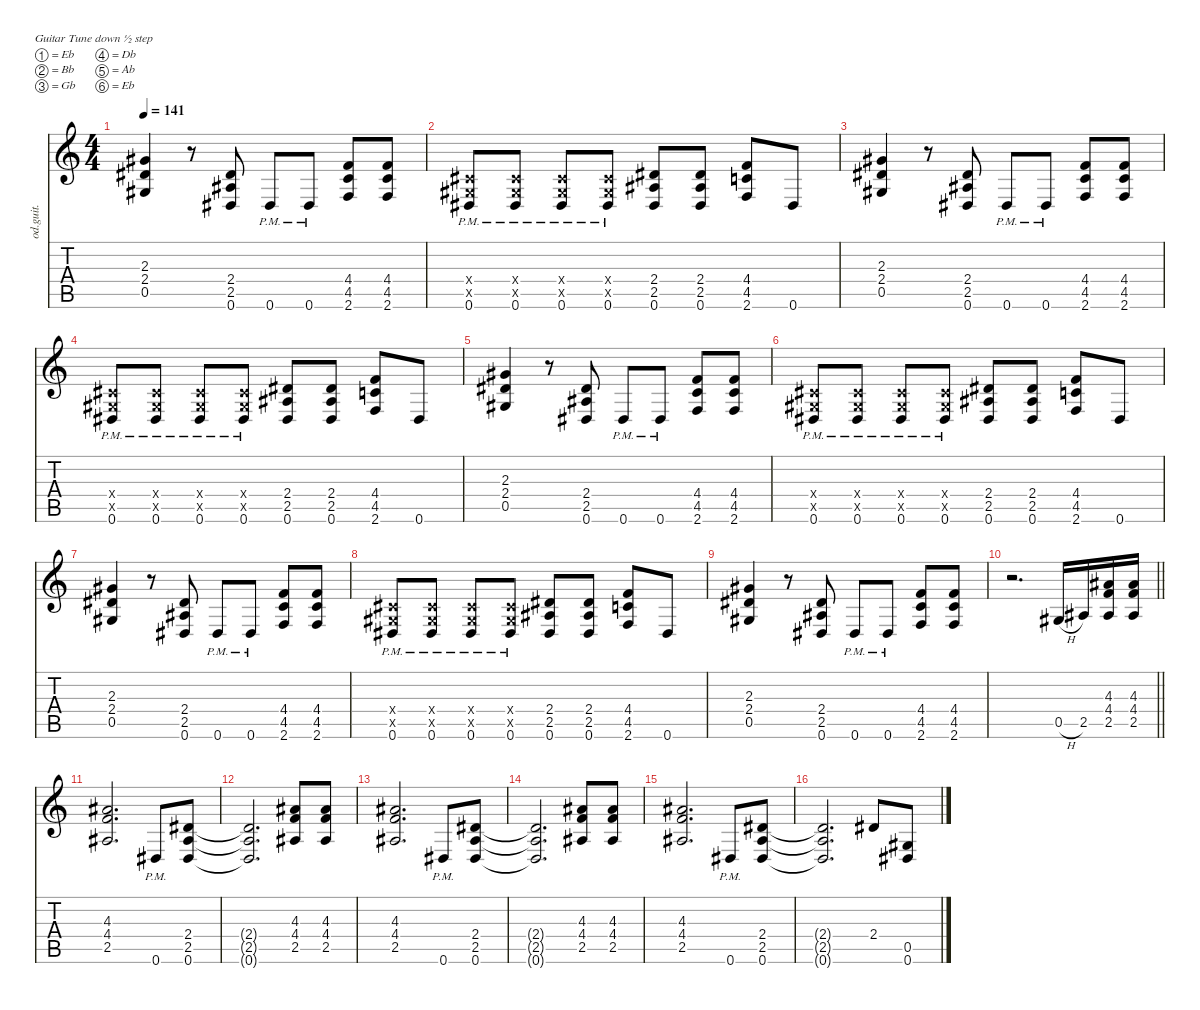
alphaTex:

\defaultSystemsLayout 4
\hideDynamics
\bracketExtendMode nobrackets
\otherSystemsTrackNameOrientation horizontal
\track ("Guitar" "od.guit.") {mute instrument overdrivenguitar}
\staff {score tabs}
\tuning (Eb4 Bb3 Gb3 Db3 Ab2 Eb2)
\ts (4 4)
\tempo 141
\clef g2
\ks c
(2.3{acc #} 2.4{acc #} 0.5{acc #}).4{dy f beam Up} r.8{beam Up} (2.4{acc #} 2.5{acc #} 0.6{acc #}).8{beam Up} 0.6{pm acc #}.8{beam Up} 0.6{pm acc #}.8{beam Up} (4.4 4.5 2.6).8{beam Up} (4.4 4.5 2.6).8{beam Up} |
(0.4{x acc #} 0.5{x acc #} 0.6{pm acc #}).8{beam Up} (0.4{x acc #} 0.5{x acc #} 0.6{pm acc #}).8{beam Up} (0.4{x acc #} 0.5{x acc #} 0.6{pm acc #}).8{beam Up} (0.4{x acc #} 0.5{x acc #} 0.6{pm acc #}).8{beam Up} (2.4{acc #} 2.5{acc #} 0.6{acc #}).8{beam Up} (2.4{acc #} 2.5{acc #} 0.6{acc #}).8{beam Up} (4.4 4.5 2.6).8{beam Up} 0.6{acc #}.8{beam Up} |
(2.3{acc #} 2.4{acc #} 0.5{acc #}).4{beam Up} r.8{beam Up} (2.4{acc #} 2.5{acc #} 0.6{acc #}).8{beam Up} 0.6{pm acc #}.8{beam Up} 0.6{pm acc #}.8{beam Up} (4.4 4.5 2.6).8{beam Up} (4.4 4.5 2.6).8{beam Up} |
(0.4{x acc #} 0.5{x acc #} 0.6{pm acc #}).8{beam Up} (0.4{x acc #} 0.5{x acc #} 0.6{pm acc #}).8{beam Up} (0.4{x acc #} 0.5{x acc #} 0.6{pm acc #}).8{beam Up} (0.4{x acc #} 0.5{x acc #} 0.6{pm acc #}).8{beam Up} (2.4{acc #} 2.5{acc #} 0.6{acc #}).8{beam Up} (2.4{acc #} 2.5{acc #} 0.6{acc #}).8{beam Up} (4.4 4.5 2.6).8{beam Up} 0.6{acc #}.8{beam Up} |
(2.3{acc #} 2.4{acc #} 0.5{acc #}).4{beam Up} r.8{beam Up} (2.4{acc #} 2.5{acc #} 0.6{acc #}).8{beam Up} 0.6{pm acc #}.8{beam Up} 0.6{pm acc #}.8{beam Up} (4.4 4.5 2.6).8{beam Up} (4.4 4.5 2.6).8{beam Up} |
(0.4{x acc #} 0.5{x acc #} 0.6{pm acc #}).8{beam Up} (0.4{x acc #} 0.5{x acc #} 0.6{pm acc #}).8{beam Up} (0.4{x acc #} 0.5{x acc #} 0.6{pm acc #}).8{beam Up} (0.4{x acc #} 0.5{x acc #} 0.6{pm acc #}).8{beam Up} (2.4{acc #} 2.5{acc #} 0.6{acc #}).8{beam Up} (2.4{acc #} 2.5{acc #} 0.6{acc #}).8{beam Up} (4.4 4.5 2.6).8{beam Up} 0.6{acc #}.8{beam Up} |
(2.3{acc #} 2.4{acc #} 0.5{acc #}).4{beam Up} r.8{beam Up} (2.4{acc #} 2.5{acc #} 0.6{acc #}).8{beam Up} 0.6{pm acc #}.8{beam Up} 0.6{pm acc #}.8{beam Up} (4.4 4.5 2.6).8{beam Up} (4.4 4.5 2.6).8{beam Up} |
(0.4{x acc #} 0.5{x acc #} 0.6{pm acc #}).8{beam Up} (0.4{x acc #} 0.5{x acc #} 0.6{pm acc #}).8{beam Up} (0.4{x acc #} 0.5{x acc #} 0.6{pm acc #}).8{beam Up} (0.4{x acc #} 0.5{x acc #} 0.6{pm acc #}).8{beam Up} (2.4{acc #} 2.5{acc #} 0.6{acc #}).8{beam Up} (2.4{acc #} 2.5{acc #} 0.6{acc #}).8{beam Up} (4.4 4.5 2.6).8{beam Up} 0.6{acc #}.8{beam Up} |
(2.3{acc #} 2.4{acc #} 0.5{acc #}).4{beam Up} r.8{beam Up} (2.4{acc #} 2.5{acc #} 0.6{acc #}).8{beam Up} 0.6{pm acc #}.8{beam Up} 0.6{pm acc #}.8{beam Up} (4.4 4.5 2.6).8{beam Up} (4.4 4.5 2.6).8{beam Up} |
\barLineRight lightlight
r.2{d beam Down} 0.5{h acc #}.16{beam Up} 2.5{acc #}.16{beam Up} (4.3{acc #} 4.4 2.5{acc #}).16{beam Up} (4.3{acc #} 4.4 2.5{acc #}).16{beam Up} |
(4.3{acc #} 4.4 2.5{acc #}).2{d beam Up} 0.6{pm acc #}.8{beam Up} (2.4{acc #} 2.5{acc #} 0.6{acc #}).8{beam Up} |
(2.4{t acc #} 2.5{t acc #} 0.6{t acc #}).2{d beam Up} (4.3{acc #} 4.4 2.5{acc #}).8{beam Up} (4.3{acc #} 4.4 2.5{acc #}).8{beam Up} |
(4.3{acc #} 4.4 2.5{acc #}).2{d beam Up} 0.6{pm acc #}.8{beam Up} (2.4{acc #} 2.5{acc #} 0.6{acc #}).8{beam Up} |
(2.4{t acc #} 2.5{t acc #} 0.6{t acc #}).2{d beam Up} (4.3{acc #} 4.4 2.5{acc #}).8{beam Up} (4.3{acc #} 4.4 2.5{acc #}).8{beam Up} |
(4.3{acc #} 4.4 2.5{acc #}).2{d beam Up} 0.6{pm acc #}.8{beam Up} (2.4{acc #} 2.5{acc #} 0.6{acc #}).8{beam Up} |
(2.4{t acc #} 2.5{t acc #} 0.6{t acc #}).2{d beam Up} 2.4{acc #}.8{beam Up} (0.5{acc #} 0.6{acc #}).8{beam Up}
